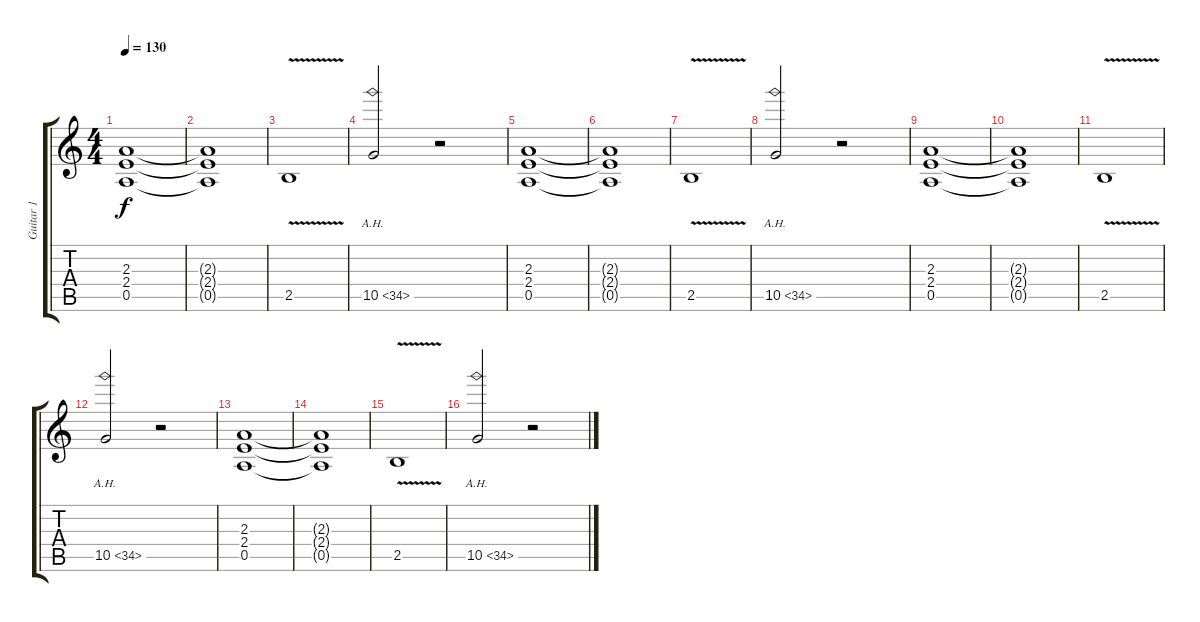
\track ("Guitar 1" "Guitar 1") {instrument distortionguitar}
\staff {score tabs}
\tuning (E4 B3 G3 D3 A2 E2) {hide}
\ts (4 4)
\tempo 130
\clef g2
\ks c
(2.3 2.4 0.5).1{dy f} |
(2.3{t} 2.4{t} 0.5{t}).1 |
2.5{v}.1 |
10.5{ah 24}.2 r.2 |
(2.3 2.4 0.5).1 |
(2.3{t} 2.4{t} 0.5{t}).1 |
2.5{v}.1 |
10.5{ah 24}.2 r.2 |
(2.3 2.4 0.5).1 |
(2.3{t} 2.4{t} 0.5{t}).1 |
2.5{v}.1 |
10.5{ah 24}.2 r.2 |
(2.3 2.4 0.5).1 |
(2.3{t} 2.4{t} 0.5{t}).1 |
2.5{v}.1 |
10.5{ah 24}.2 r.2
